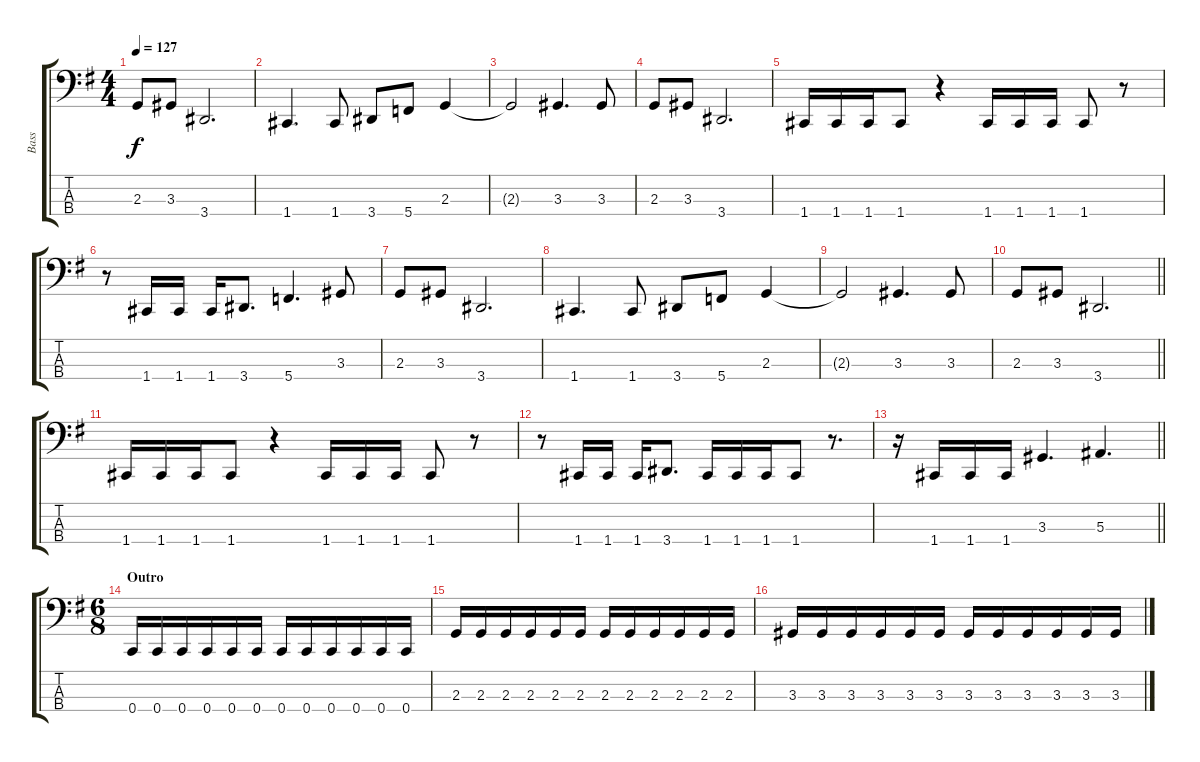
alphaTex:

\track ("Bass" "Bass") {instrument electricbasspick}
\staff {score tabs}
\tuning (Eb2 Bb1 F1 C1) {hide}
\ts (4 4)
\tempo 127
\clef f4
\ks g
2.3.8{dy f} 3.3.8 3.4.2{d} |
1.4.4{d} 1.4.8 3.4.8 5.4.8 2.3.4 |
2.3{t}.2 3.3.4{d} 3.3.8 |
2.3.8 3.3.8 3.4.2{d} |
1.4.16 1.4.16 1.4.16 1.4.8 r.4 1.4.16 1.4.16 1.4.16 1.4.8 r.8 |
r.8 1.4.16 1.4.16 1.4.16 3.4.8{d} 5.4.4{d} 3.3.8 |
2.3.8 3.3.8 3.4.2{d} |
1.4.4{d} 1.4.8 3.4.8 5.4.8 2.3.4 |
2.3{t}.2 3.3.4{d} 3.3.8 |
\barLineRight lightlight
2.3.8 3.3.8 3.4.2{d} |
1.4.16 1.4.16 1.4.16 1.4.8 r.4 1.4.16 1.4.16 1.4.16 1.4.8 r.8 |
r.8 1.4.16 1.4.16 1.4.16 3.4.8{d} 1.4.16 1.4.16 1.4.16 1.4.8 r.8{d} |
\barLineRight lightlight
r.16 1.4.16 1.4.16 1.4.16 3.3.4{d} 5.3.4{d} |
\ts (6 8)
\section ("" "Outro")
0.4.16 0.4.16 0.4.16 0.4.16 0.4.16 0.4.16 0.4.16 0.4.16 0.4.16 0.4.16 0.4.16 0.4.16 |
2.3.16 2.3.16 2.3.16 2.3.16 2.3.16 2.3.16 2.3.16 2.3.16 2.3.16 2.3.16 2.3.16 2.3.16 |
3.3.16 3.3.16 3.3.16 3.3.16 3.3.16 3.3.16 3.3.16 3.3.16 3.3.16 3.3.16 3.3.16 3.3.16
